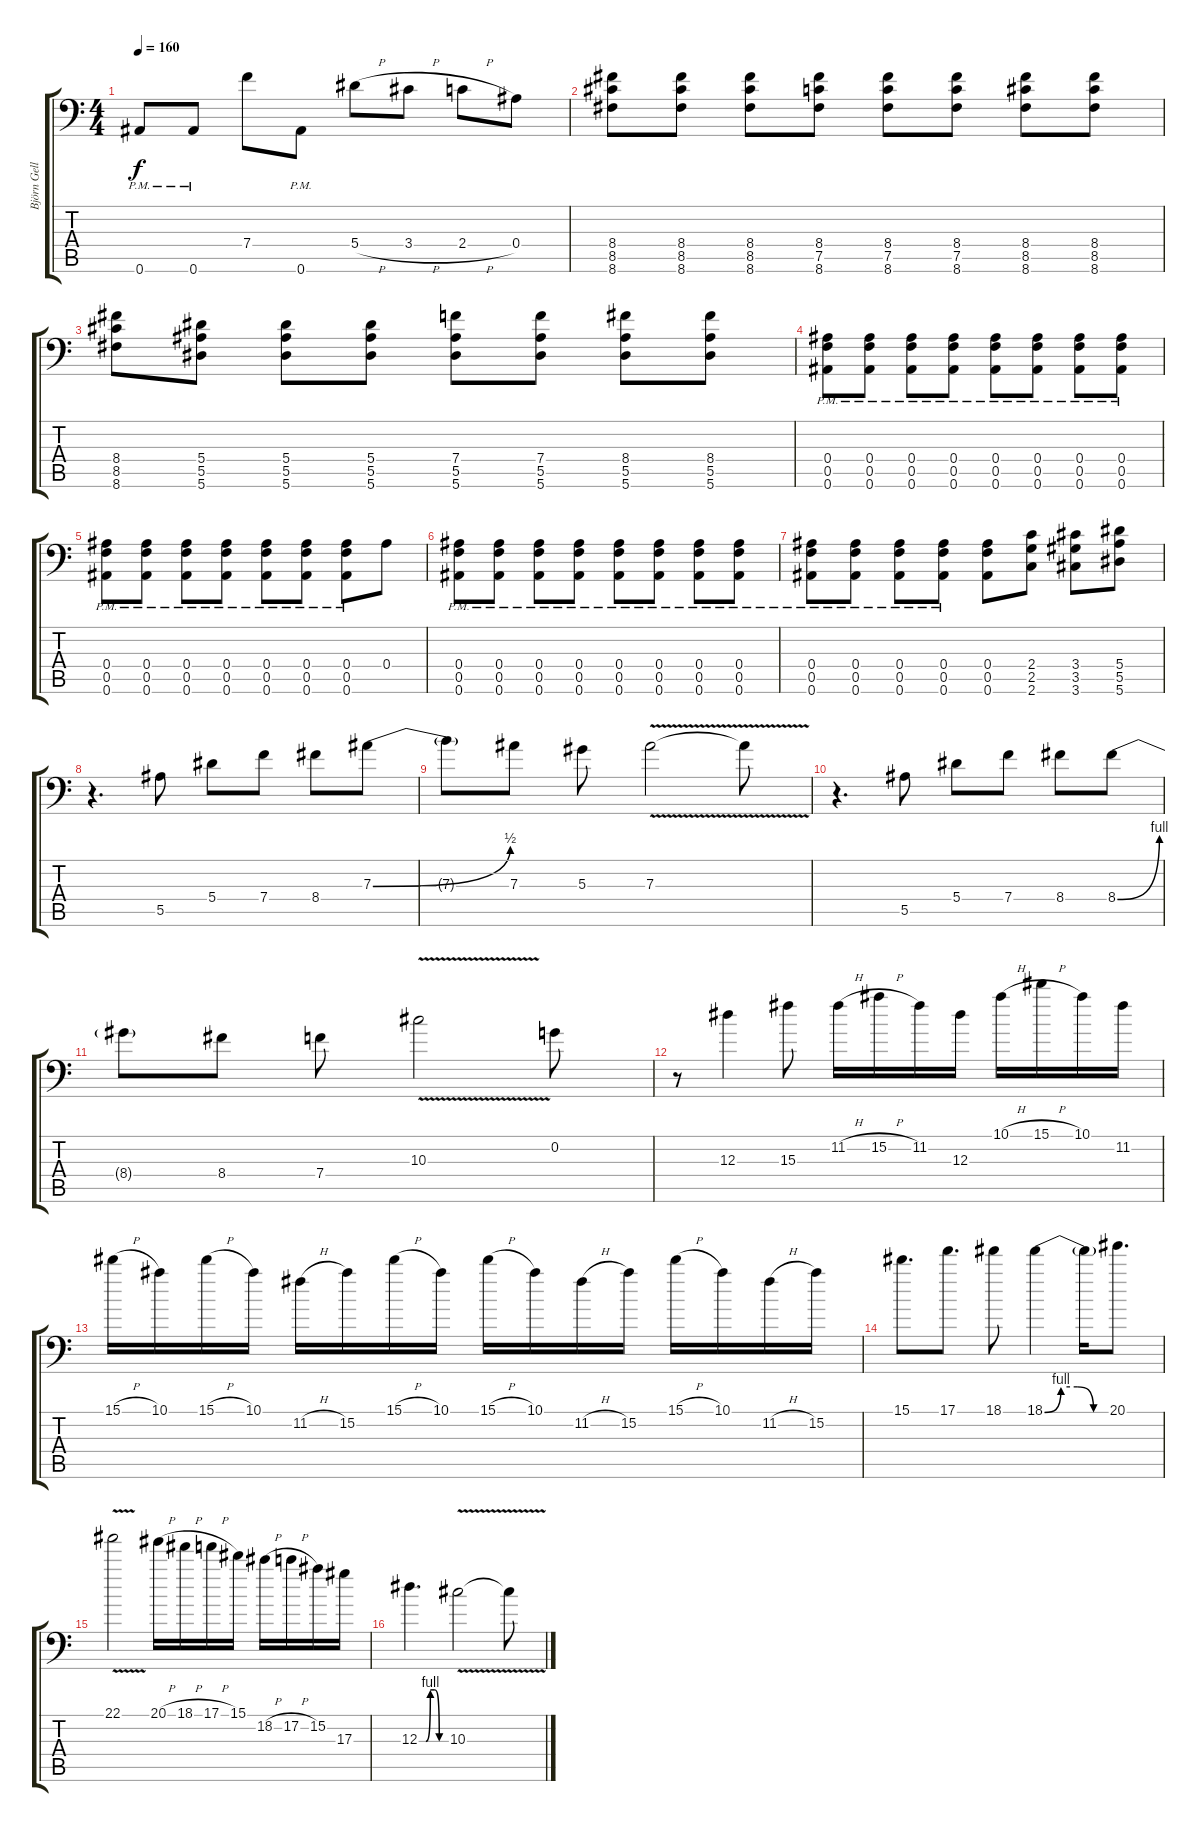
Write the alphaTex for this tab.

\track ("Björn Gellotte" "Björn Gell") {instrument distortionguitar}
\staff {score tabs}
\tuning (C4 G3 Eb3 Bb2 F2 Bb1) {hide}
\ts (4 4)
\tempo 160
\clef f4
\ks c
0.6{pm}.8{dy f} 0.6{pm}.8 7.4.8 0.6{pm}.8 5.4{h}.8 3.4{h}.8 2.4{h}.8 0.4.8 |
(8.4 8.5 8.6).8 (8.4 8.5 8.6).8 (8.4 8.5 8.6).8 (8.4 7.5 8.6).8 (8.4 7.5 8.6).8 (8.4 7.5 8.6).8 (8.4 8.5 8.6).8 (8.4 8.5 8.6).8 |
(8.4 8.5 8.6).8 (5.4 5.5 5.6).8 (5.4 5.5 5.6).8 (5.4 5.5 5.6).8 (7.4 5.5 5.6).8 (7.4 5.5 5.6).8 (8.4 5.5 5.6).8 (8.4 5.5 5.6).8 |
(0.4{pm} 0.5{pm} 0.6{pm}).8 (0.4{pm} 0.5{pm} 0.6{pm}).8 (0.4{pm} 0.5{pm} 0.6{pm}).8 (0.4{pm} 0.5{pm} 0.6{pm}).8 (0.4{pm} 0.5{pm} 0.6{pm}).8 (0.4{pm} 0.5{pm} 0.6{pm}).8 (0.4{pm} 0.5{pm} 0.6{pm}).8 (0.4{pm} 0.5{pm} 0.6{pm}).8 |
(0.4{pm} 0.5{pm} 0.6{pm}).8 (0.4{pm} 0.5{pm} 0.6{pm}).8 (0.4{pm} 0.5{pm} 0.6{pm}).8 (0.4{pm} 0.5{pm} 0.6{pm}).8 (0.4{pm} 0.5{pm} 0.6{pm}).8 (0.4{pm} 0.5{pm} 0.6{pm}).8 (0.4{pm} 0.5{pm} 0.6{pm}).8 0.4.8 |
(0.4{pm} 0.5{pm} 0.6{pm}).8 (0.4{pm} 0.5{pm} 0.6{pm}).8 (0.4{pm} 0.5{pm} 0.6{pm}).8 (0.4{pm} 0.5{pm} 0.6{pm}).8 (0.4{pm} 0.5{pm} 0.6{pm}).8 (0.4{pm} 0.5{pm} 0.6{pm}).8 (0.4{pm} 0.5{pm} 0.6{pm}).8 (0.4{pm} 0.5{pm} 0.6{pm}).8 |
(0.4{pm} 0.5{pm} 0.6{pm}).8 (0.4{pm} 0.5{pm} 0.6{pm}).8 (0.4{pm} 0.5{pm} 0.6{pm}).8 (0.4{pm} 0.5{pm} 0.6{pm}).8 (0.4 0.5 0.6).8 (2.4 2.5 2.6).8 (3.4 3.5 3.6).8 (5.4 5.5 5.6).8 |
r.4{d balance 12} 5.5.8 5.4.8 7.4.8 8.4.8 7.3{be (bend 0 0 60 2)}.8 |
7.3{t}.8 7.3.8 5.3.8 7.3{v}.2 7.3{t}.8 |
r.4{d} 5.5.8 5.4.8 7.4.8 8.4.8 8.4{be (bend 0 0 60 4)}.8 |
8.4{t}.8 8.4.8 7.4.8 10.3{v}.2 0.2.8 |
r.8{balance 8} 12.3.4 15.3.8 11.2{h}.16 15.2{h}.16 11.2.16 12.3.16 10.1{h}.16 15.1{h}.16 10.1.16 11.2.16 |
15.1{h}.16 10.1.16 15.1{h}.16 10.1.16 11.2{h}.16 15.2.16 15.1{h}.16 10.1.16 15.1{h}.16 10.1.16 11.2{h}.16 15.2.16 15.1{h}.16 10.1.16 11.2{h}.16 15.2.16 |
15.1.8{d} 17.1.8{d} 18.1.8 18.1{be (custom 0 0 15 4 30 4 45 0 60 0)}.4 18.1{t}.16 20.1.8{d} |
22.1{v}.2 20.1{h}.16 18.1{h}.16 17.1{h}.16 15.1.16 18.2{h}.16 17.2{h}.16 15.2.16 17.3.16 |
12.3{be (custom 0 0 15 0 25 4 35 4 45 0 60 0)}.4{d balance 12} 10.3{v}.2 10.3{t}.8
